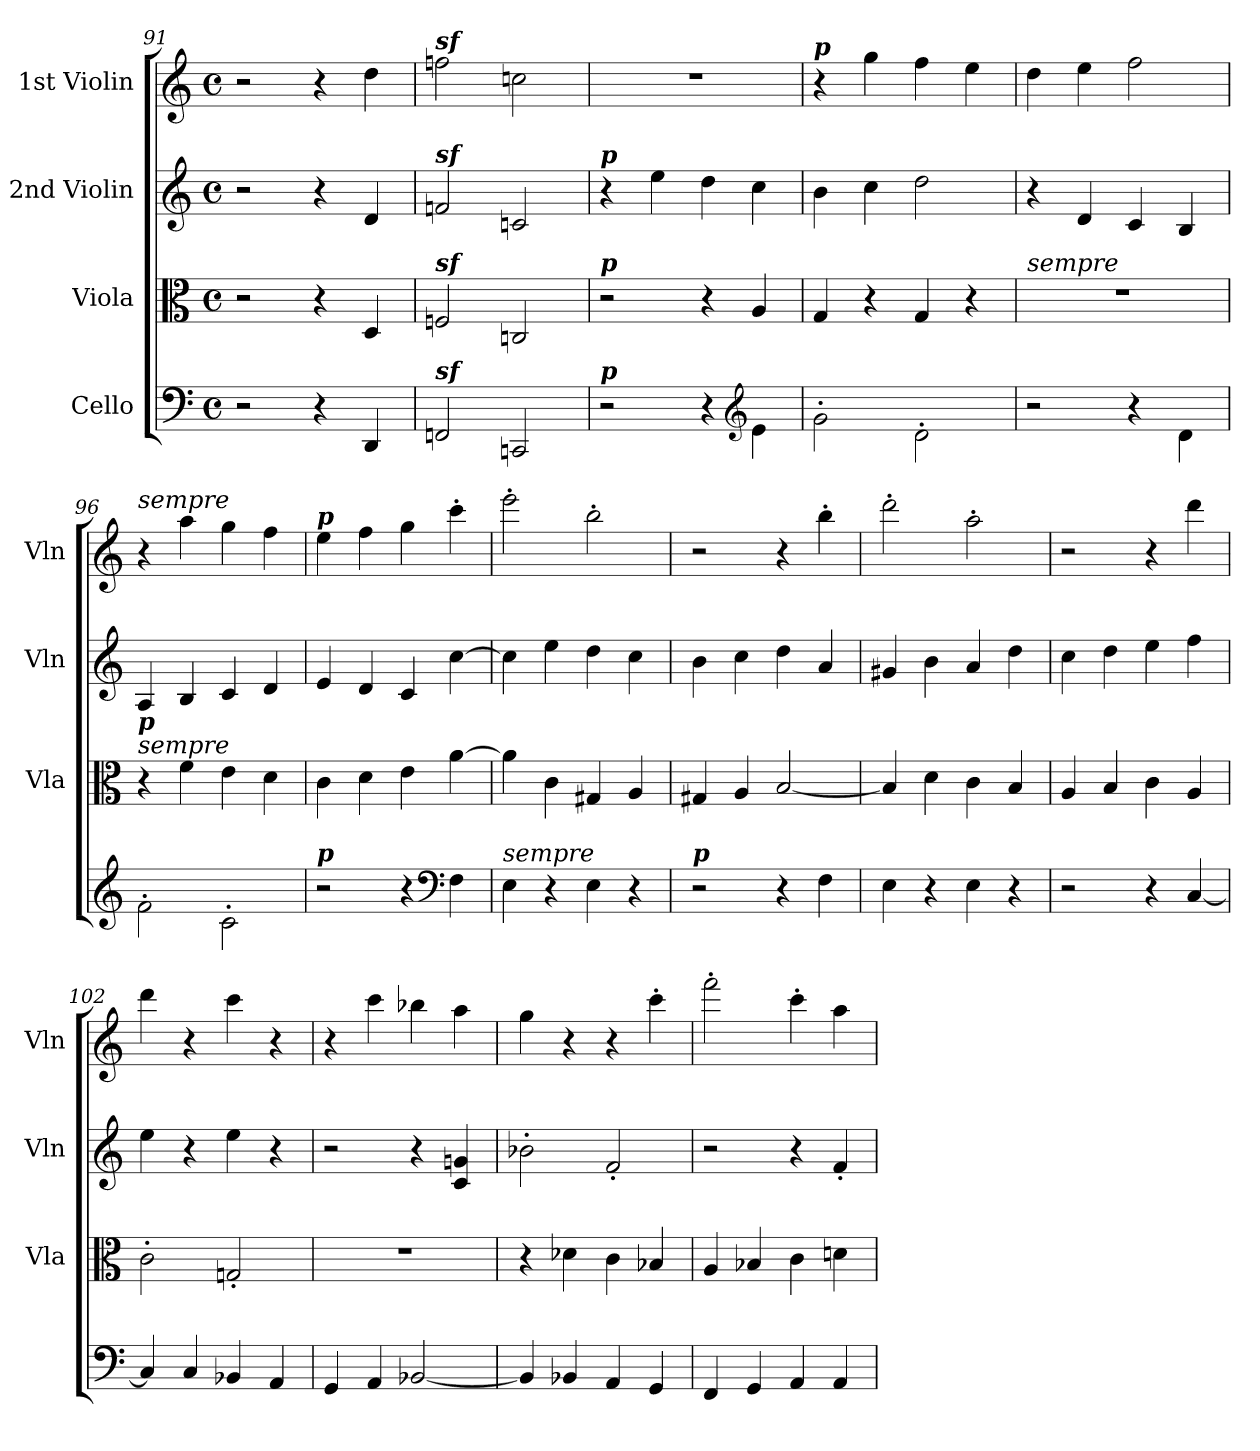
**kern	**kern	**kern	**kern
*part4	*part3	*part2	*part1
*staff4	*staff3	*staff2	*staff1
*I"Cello	*I"Viola	*I"2nd Violin	*I"1st Violin
*	*I'Vla	*I'Vln	*I'Vln
*clefF4	*clefC3	*clefG2	*clefG2
*k[]	*k[]	*k[]	*k[]
*C:	*C:	*C:	*C:
*M4/4	*M4/4	*M4/4	*M4/4
*met(c)	*met(c)	*met(c)	*met(c)
=91	=91	=91	=91
2r	2r	2r	2r
4r	4r	4r	4r
4DD/	4D/	4d/	4dd\
=92	=92	=92	=92
!	!	!	!LO:TX:a:Bi:t=sf
!	!	!LO:TX:a:Bi:t=sf	!
!	!LO:TX:a:Bi:t=sf	!	!
!LO:TX:a:Bi:t=sf	!	!	!
2FFn/	2Fn/	2fn/	2ffn\
2CCn/	2Cn/	2cn/	2ccn\
=93	=93	=93	=93
!	!	!LO:TX:a:Bi:t=p	!
!	!LO:TX:a:Bi:t=p	!	!
!LO:TX:a:Bi:t=p	!	!	!
2r	2r	4r	1r
.	.	4ee\	.
4r	4r	4dd\	.
*clefG2	*	*	*
4e\	4A/	4cc\	.
!!LO:PB:g=z
=94	=94	=94	=94
!	!	!	!LO:TX:a:Bi:t=p
2g'\	4G/	4b\	4r
.	4r	4cc\	4gg\
2d'\	4G/	2dd\	4ff\
.	4r	.	4ee\
=95	=95	=95	=95
!	!LO:TX:a:i:t=sempre	!	!
2r	1r	4r	4dd\
.	.	4d/	4ee\
4r	.	4c/	2ff\
4d\	.	4B/	.
=96	=96	=96	=96
!	!	!	!LO:TX:a:i:t=sempre
!	!	!LO:TX:b:Bi:t=p	!
!	!LO:TX:a:i:t=sempre	!	!
2f'\	4r	4A/	4r
.	4f\	4B/	4aa\
2c'\	4e\	4c/	4gg\
.	4d\	4d/	4ff\
=97	=97	=97	=97
!	!	!	!LO:TX:a:Bi:t=p
!LO:TX:a:Bi:t=p	!	!	!
2r	4c\	4e/	4ee\
.	4d\	4d/	4ff\
4r	4e\	4c/	4gg\
*clefF4	*	*	*
4F\	[4a\	[4cc\	4ccc'\
=98	=98	=98	=98
!LO:TX:a:i:t=sempre	!	!	!
4E\	4a\]	4cc\]	2eee'\
4r	4c\	4ee\	.
4E\	4G#X/	4dd\	2bb'\
4r	4A/	4cc\	.
=99	=99	=99	=99
!LO:TX:a:Bi:t=p	!	!	!
2r	4G#X/	4b\	2r
.	4A/	4cc\	.
4r	[2B/	4dd\	4r
4F\	.	4a/	4bb'\
!!LO:LB:g=z
=100	=100	=100	=100
4E\	4B/]	4g#X/	2ddd'\
4r	4d\	4b\	.
4E\	4c\	4a/	2aa'\
4r	4B/	4dd\	.
=101	=101	=101	=101
2r	4A/	4cc\	2r
.	4B/	4dd\	.
4r	4c\	4ee\	4r
[4C/	4A/	4ff\	4ddd\
=102	=102	=102	=102
4C/]	2c'\	4ee\	4ddd\
4C/	.	4r	4r
4BB-X/	2Gn'/	4ee\	4ccc\
4AA/	.	4r	4r
=103	=103	=103	=103
4GG/	1r	2r	4r
4AA/	.	.	4ccc\
[2BB-X/	.	4r	4bb-X\
.	.	4c/ 4gn/	4aa\
=104	=104	=104	=104
4BB-/]	4r	2b-X'\	4gg\
4BB-X/	4d-X\	.	4r
4AA/	4c\	2f'/	4r
4GG/	4B-X/	.	4ccc'\
=105	=105	=105	=105
4FF/	4A/	2r	2fff'\
4GG/	4B-X/	.	.
4AA/	4c\	4r	4ccc'\
4AA/	4dn\	4f'/	4aa\
=	=	=	=
*-	*-	*-	*-
